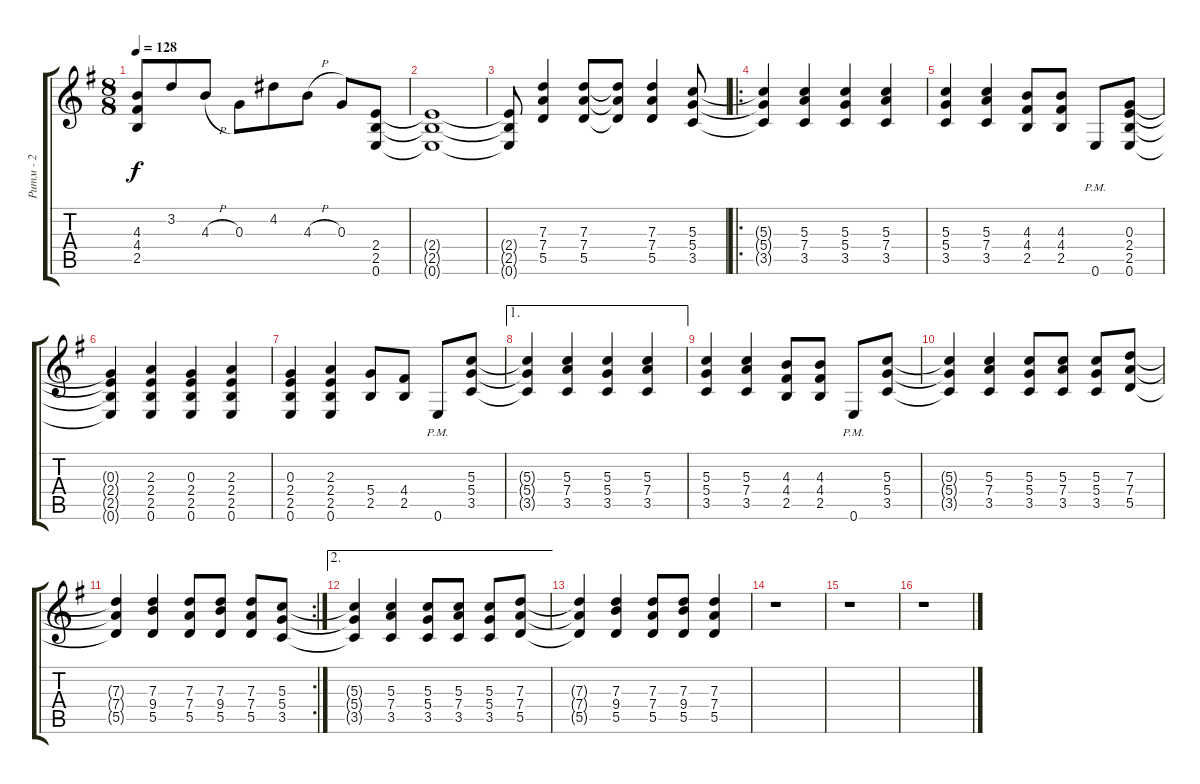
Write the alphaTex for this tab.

\track ("Ритм - 2" "Ритм - 2") {instrument distortionguitar}
\staff {score tabs}
\tuning (E4 B3 G3 D3 A2 E2) {hide}
\ts (8 8)
\tempo 128
\clef g2
\ks g
(4.3{t} 4.4{t} 2.5{t}).8{dy f} 3.2.8 4.3{h}.8 0.3.8 4.2.8 4.3{h}.8 0.3.8 (2.4 2.5 0.6).8 |
(2.4{t} 2.5{t} 0.6{t}).1 |
(2.4{t} 2.5{t} 0.6{t}).8 (7.3 7.4 5.5).4 (7.3 7.4 5.5).8 (7.3{t} 7.4{t} 5.5{t}).8 (7.3 7.4 5.5).4 (5.3 5.4 3.5).8 |
\ro
(5.3{t} 5.4{t} 3.5{t}).4 (5.3 7.4 3.5).4 (5.3 5.4 3.5).4 (5.3 7.4 3.5).4 |
(5.3 5.4 3.5).4 (5.3 7.4 3.5).4 (4.3 4.4 2.5).8 (4.3 4.4 2.5).8 0.6{pm}.8 (0.3 2.4 2.5 0.6).8 |
(0.3{t} 2.4{t} 2.5{t} 0.6{t}).4 (2.3 2.4 2.5 0.6).4 (0.3 2.4 2.5 0.6).4 (2.3 2.4 2.5 0.6).4 |
(0.3 2.4 2.5 0.6).4 (2.3 2.4 2.5 0.6).4 (5.4 2.5).8 (4.4 2.5).8 0.6{pm}.8 (5.3 5.4 3.5).8 |
\ae 1
(5.3{t} 5.4{t} 3.5{t}).4 (5.3 7.4 3.5).4 (5.3 5.4 3.5).4 (5.3 7.4 3.5).4 |
(5.3 5.4 3.5).4 (5.3 7.4 3.5).4 (4.3 4.4 2.5).8 (4.3 4.4 2.5).8 0.6{pm}.8 (5.3 5.4 3.5).8 |
(5.3{t} 5.4{t} 3.5{t}).4 (5.3 7.4 3.5).4 (5.3 5.4 3.5).8 (5.3 7.4 3.5).8 (5.3 5.4 3.5).8 (7.3 7.4 5.5).8 |
\rc 2
(7.3{t} 7.4{t} 5.5{t}).4 (7.3 9.4 5.5).4 (7.3 7.4 5.5).8 (7.3 9.4 5.5).8 (7.3 7.4 5.5).8 (5.3 5.4 3.5).8 |
\ae 2
(5.3{t} 5.4{t} 3.5{t}).4 (5.3 7.4 3.5).4 (5.3 5.4 3.5).8 (5.3 7.4 3.5).8 (5.3 5.4 3.5).8 (7.3 7.4 5.5).8 |
(7.3{t} 7.4{t} 5.5{t}).4 (7.3 9.4 5.5).4 (7.3 7.4 5.5).8 (7.3 9.4 5.5).8 (7.3 7.4 5.5).4 |
r.1 |
r.1 |
r.1
